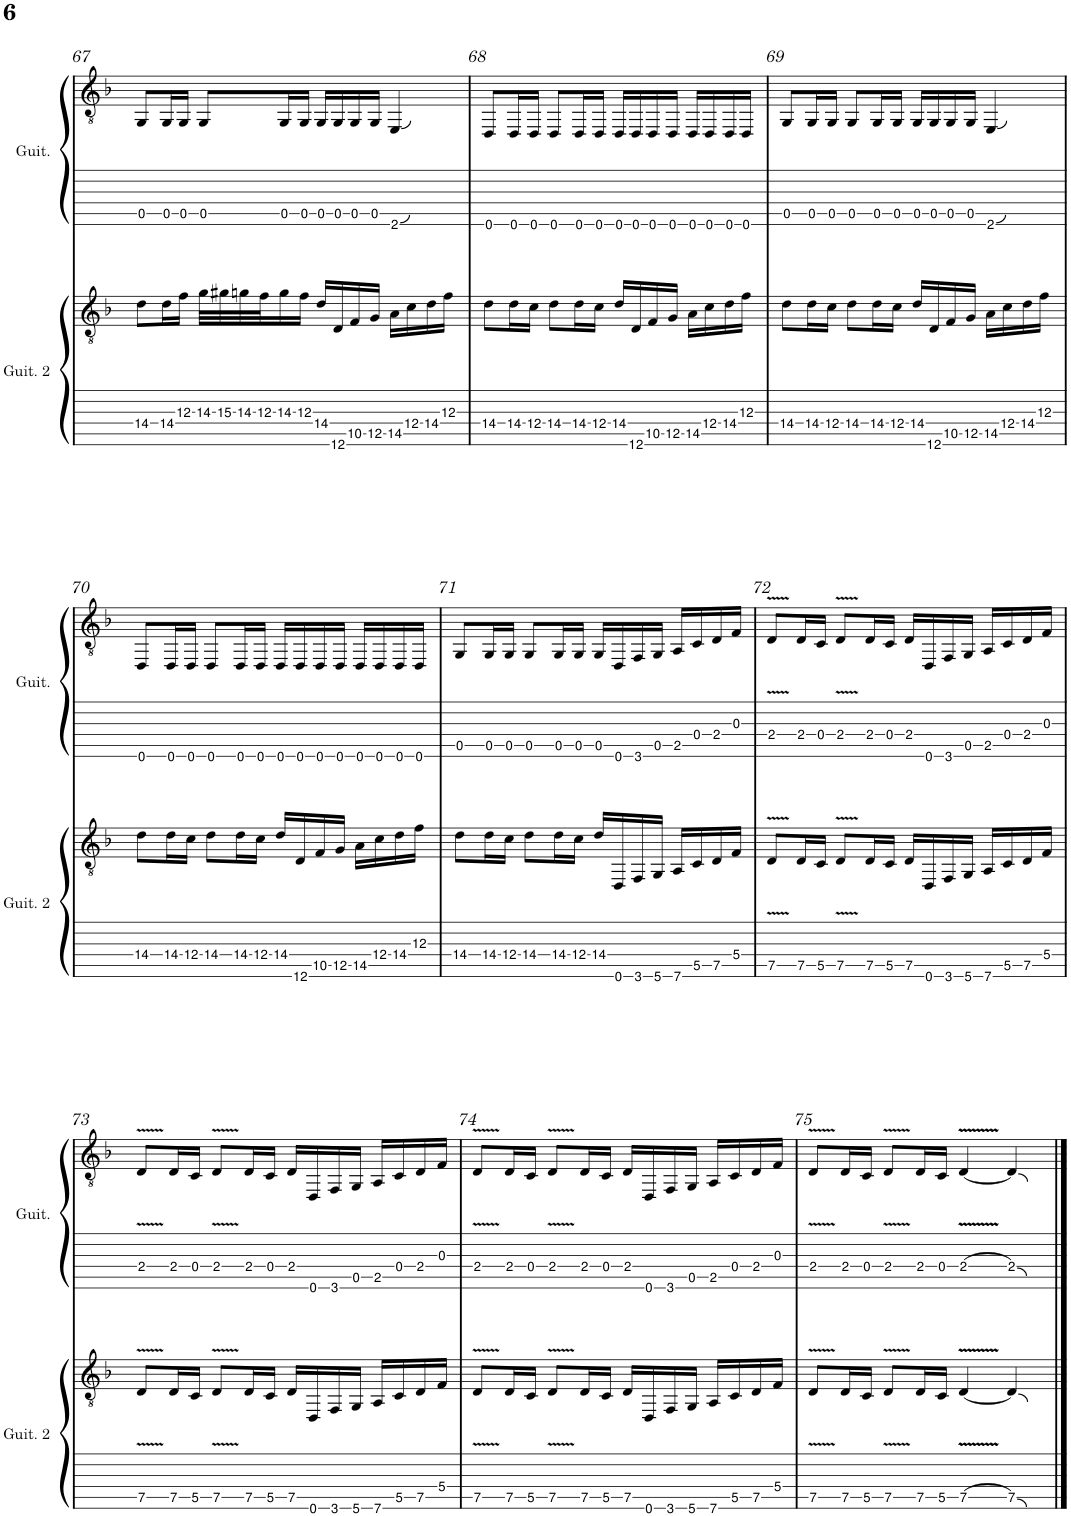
**kern	**kern	**kern	**kern
*part2	*part2	*part1	*part1
*staff4	*staff3	*staff2	*staff1
*I"Guitar 2	*	*I"Guitar 1	*
*I'Guit. 2	*	*I'Guit.	*
!!LO:PB:g=z
*	*clefGv2	*	*clefGv2
*k[b-]	*k[b-]	*k[b-]	*k[b-]
*M4/4	*M4/4	*M4/4	*M4/4
=67	=67	=67	=67
8dL	8d\L	8GGL	8GG/L
16dL	16d\L	16GGL	16GG/L
16fJJ	16f\JJ	16GGJJ	16GG/JJ
32gLLL	32g\LLL	8GGL	8GG/L
32g#	32g#X\	.	.
32g	32gn\	.	.
32fJJ	32f\J	.	.
16gL	16g\	16GGL	16GG/L
16fJJ	16f\JJ	16GGJJ	16GG/JJ
16dLL	16d/LL	16GGLL	16GG/LL
16DJ	16D/	16GGJ	16GG/
16FL	16F/	16GGL	16GG/
16GJJ	16G/JJ	16GGJJ	16GG/JJ
16ALL	16A\LL	4EE	4EE/
16cJ	16c\	.	.
16dL	16d\	.	.
16fJJ	16f\JJ	.	.
=68	=68	=68	=68
8dL	8d\L	8DDL	8DD/L
16dL	16d\L	16DDL	16DD/L
16cJJ	16c\JJ	16DDJJ	16DD/JJ
8dL	8d\L	8DDL	8DD/L
16dL	16d\L	16DDL	16DD/L
16cJJ	16c\JJ	16DDJJ	16DD/JJ
16dLL	16d/LL	16DDLL	16DD/LL
16DJ	16D/	16DDJ	16DD/
16FL	16F/	16DDL	16DD/
16GJJ	16G/JJ	16DDJJ	16DD/JJ
16ALL	16A\LL	16DDLL	16DD/LL
16cJ	16c\	16DDJ	16DD/
16dL	16d\	16DDL	16DD/
16fJJ	16f\JJ	16DDJJ	16DD/JJ
=69	=69	=69	=69
8dL	8d\L	8GGL	8GG/L
16dL	16d\L	16GGL	16GG/L
16cJJ	16c\JJ	16GGJJ	16GG/JJ
8dL	8d\L	8GGL	8GG/L
16dL	16d\L	16GGL	16GG/L
16cJJ	16c\JJ	16GGJJ	16GG/JJ
16dLL	16d/LL	16GGLL	16GG/LL
16DJ	16D/	16GGJ	16GG/
16FL	16F/	16GGL	16GG/
16GJJ	16G/JJ	16GGJJ	16GG/JJ
16ALL	16A\LL	4EE	4EE/
16cJ	16c\	.	.
16dL	16d\	.	.
16fJJ	16f\JJ	.	.
!!LO:LB:g=z
=70	=70	=70	=70
8dL	8d\L	8DDL	8DD/L
16dL	16d\L	16DDL	16DD/L
16cJJ	16c\JJ	16DDJJ	16DD/JJ
8dL	8d\L	8DDL	8DD/L
16dL	16d\L	16DDL	16DD/L
16cJJ	16c\JJ	16DDJJ	16DD/JJ
16dLL	16d/LL	16DDLL	16DD/LL
16DJ	16D/	16DDJ	16DD/
16FL	16F/	16DDL	16DD/
16GJJ	16G/JJ	16DDJJ	16DD/JJ
16ALL	16A\LL	16DDLL	16DD/LL
16cJ	16c\	16DDJ	16DD/
16dL	16d\	16DDL	16DD/
16fJJ	16f\JJ	16DDJJ	16DD/JJ
=71	=71	=71	=71
8dL	8d\L	8GGL	8GG/L
16dL	16d\L	16GGL	16GG/L
16cJJ	16c\JJ	16GGJJ	16GG/JJ
8dL	8d\L	8GGL	8GG/L
16dL	16d\L	16GGL	16GG/L
16cJJ	16c\JJ	16GGJJ	16GG/JJ
16dLL	16d/LL	16GGLL	16GG/LL
16DDJ	16DD/	16DDJ	16DD/
16FFL	16FF/	16FFL	16FF/
16GGJJ	16GG/JJ	16GGJJ	16GG/JJ
16AALL	16AA/LL	16AALL	16AA/LL
16CJ	16C/	16CJ	16C/
16DL	16D/	16DL	16D/
16FJJ	16F/JJ	16FJJ	16F/JJ
=72	=72	=72	=72
8DL	8D/L	8DL	8D/L
16DL	16D/L	16DL	16D/L
16CJJ	16C/JJ	16CJJ	16C/JJ
8DL	8D/L	8DL	8D/L
16DL	16D/L	16DL	16D/L
16CJJ	16C/JJ	16CJJ	16C/JJ
16DLL	16D/LL	16DLL	16D/LL
16DDJ	16DD/	16DDJ	16DD/
16FFL	16FF/	16FFL	16FF/
16GGJJ	16GG/JJ	16GGJJ	16GG/JJ
16AALL	16AA/LL	16AALL	16AA/LL
16CJ	16C/	16CJ	16C/
16DL	16D/	16DL	16D/
16FJJ	16F/JJ	16FJJ	16F/JJ
!!LO:LB:g=z
=73	=73	=73	=73
8DL	8D/L	8DL	8D/L
16DL	16D/L	16DL	16D/L
16CJJ	16C/JJ	16CJJ	16C/JJ
8DL	8D/L	8DL	8D/L
16DL	16D/L	16DL	16D/L
16CJJ	16C/JJ	16CJJ	16C/JJ
16DLL	16D/LL	16DLL	16D/LL
16DDJ	16DD/	16DDJ	16DD/
16FFL	16FF/	16FFL	16FF/
16GGJJ	16GG/JJ	16GGJJ	16GG/JJ
16AALL	16AA/LL	16AALL	16AA/LL
16CJ	16C/	16CJ	16C/
16DL	16D/	16DL	16D/
16FJJ	16F/JJ	16FJJ	16F/JJ
=74	=74	=74	=74
8DL	8D/L	8DL	8D/L
16DL	16D/L	16DL	16D/L
16CJJ	16C/JJ	16CJJ	16C/JJ
8DL	8D/L	8DL	8D/L
16DL	16D/L	16DL	16D/L
16CJJ	16C/JJ	16CJJ	16C/JJ
16DLL	16D/LL	16DLL	16D/LL
16DDJ	16DD/	16DDJ	16DD/
16FFL	16FF/	16FFL	16FF/
16GGJJ	16GG/JJ	16GGJJ	16GG/JJ
16AALL	16AA/LL	16AALL	16AA/LL
16CJ	16C/	16CJ	16C/
16DL	16D/	16DL	16D/
16FJJ	16F/JJ	16FJJ	16F/JJ
=75	=75	=75	=75
8DL	8D/L	8DL	8D/L
16DL	16D/L	16DL	16D/L
16CJJ	16C/JJ	16CJJ	16C/JJ
8DL	8D/L	8DL	8D/L
16DL	16D/L	16DL	16D/L
16CJJ	16C/JJ	16CJJ	16C/JJ
[4D	[4D/	[4D	[4D/
4D]	4D/]	4D]	4D/]
==	==	==	==
*-	*-	*-	*-
